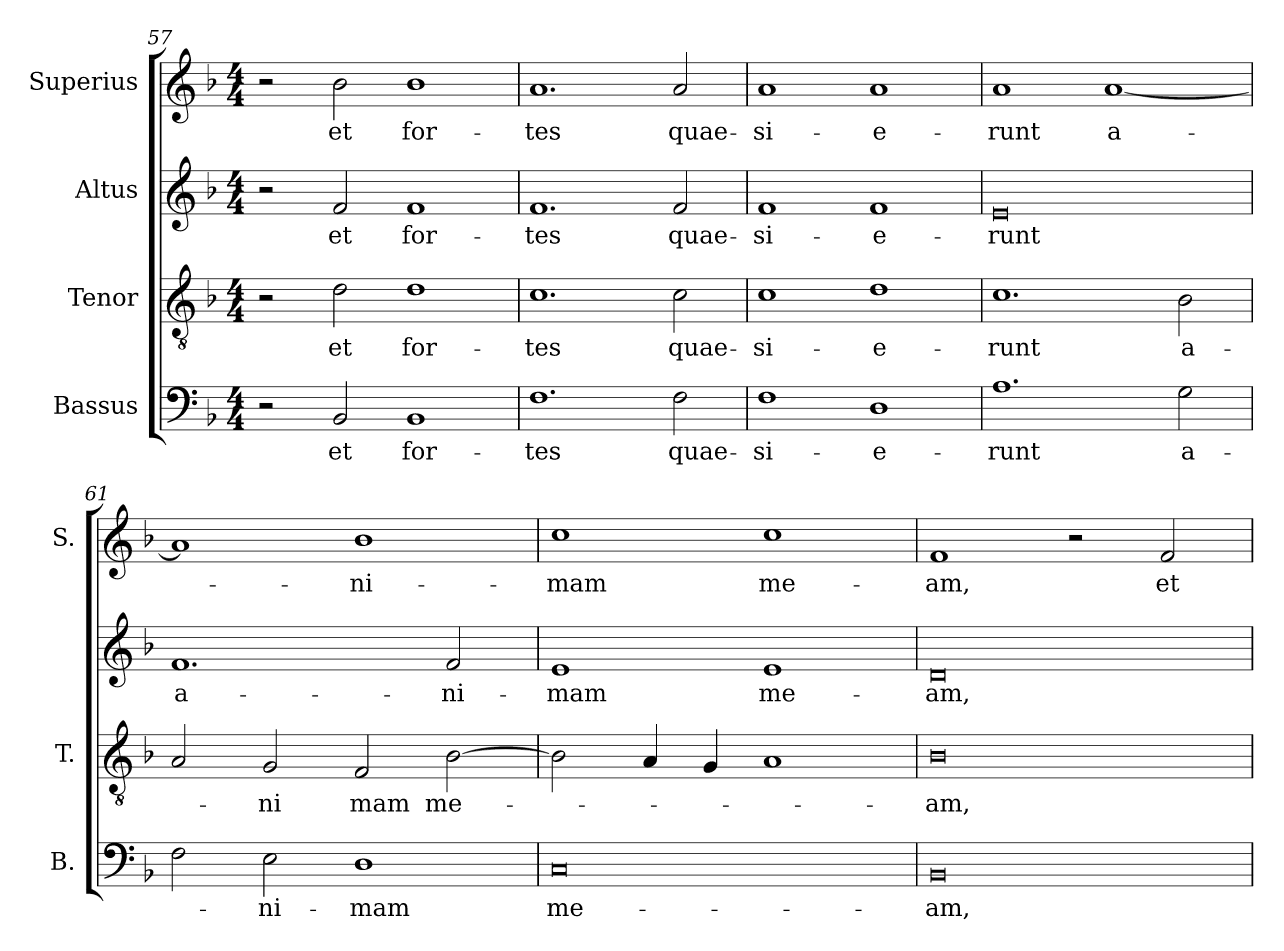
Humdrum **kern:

**kern	**text	**kern	**text	**kern	**text	**kern	**text
*part4	*part4	*part3	*part3	*part2	*part2	*part1	*part1
*staff4	*staff4	*staff3	*staff3	*staff2	*staff2	*staff1	*staff1
*I"Bassus	*	*I"Tenor	*	*I"Altus	*	*I"Superius	*
*I'B.	*	*I'T.	*	*	*	*I'S.	*
*clefF4	*	*clefGv2	*	*clefG2	*	*clefG2	*
*	*	*ITrd7c12	*	*	*	*	*
*k[b-]	*	*k[b-]	*	*k[b-]	*	*k[b-]	*
*F:	*	*F:	*	*F:	*	*F:	*
*M4/4	*	*M4/4	*	*M4/4	*	*M4/4	*
=57	=57	=57	=57	=57	=57	=57	=57
2r	.	2r	.	2r	.	2r	.
!	!LO:LY:b:color=#000000	!	!	!	!	!	!
!	!	!	!LO:LY:b:color=#000000	!	!	!	!
!	!	!	!	!	!LO:LY:b:color=#000000	!	!
!	!	!	!	!	!	!	!LO:LY:b:color=#000000
2BB-i/	et	2Di\	et	2fi/	et	2b-i\	et
!	!LO:LY:b:color=#000000	!	!	!	!	!	!
!	!	!	!LO:LY:b:color=#000000	!	!	!	!
!	!	!	!	!	!LO:LY:b:color=#000000	!	!
!	!	!	!	!	!	!	!LO:LY:b:color=#000000
1BB-i	for-	1Di	for-	1fi	for-	1b-i	for-
=58	=58	=58	=58	=58	=58	=58	=58
!	!LO:LY:b:color=#000000	!	!	!	!	!	!
!	!	!	!LO:LY:b:color=#000000	!	!	!	!
!	!	!	!	!	!LO:LY:b:color=#000000	!	!
!	!	!	!	!	!	!	!LO:LY:b:color=#000000
1.Fi	-tes	1.Ci	-tes	1.fi	-tes	1.ai	-tes
!	!LO:LY:b:color=#000000	!	!	!	!	!	!
!	!	!	!LO:LY:b:color=#000000	!	!	!	!
!	!	!	!	!	!LO:LY:b:color=#000000	!	!
!	!	!	!	!	!	!	!LO:LY:b:color=#000000
2Fi\	quae-	2Ci\	quae-	2fi/	quae-	2ai/	quae-
=59	=59	=59	=59	=59	=59	=59	=59
!	!LO:LY:b:color=#000000	!	!	!	!	!	!
!	!	!	!LO:LY:b:color=#000000	!	!	!	!
!	!	!	!	!	!LO:LY:b:color=#000000	!	!
!	!	!	!	!	!	!	!LO:LY:b:color=#000000
1Fi	-si-	1Ci	-si-	1fi	-si-	1ai	-si-
!	!LO:LY:b:color=#000000	!	!	!	!	!	!
!	!	!	!LO:LY:b:color=#000000	!	!	!	!
!	!	!	!	!	!LO:LY:b:color=#000000	!	!
!	!	!	!	!	!	!	!LO:LY:b:color=#000000
1Di	-e-	1Di	-e-	1fi	-e-	1ai	-e-
!!LO:PB:g=z
=60	=60	=60	=60	=60	=60	=60	=60
!	!LO:LY:b:color=#000000	!	!	!	!	!	!
!	!	!	!LO:LY:b:color=#000000	!	!	!	!
!	!	!	!	!	!LO:LY:b:color=#000000	!	!
!	!	!	!	!	!	!	!LO:LY:b:color=#000000
1.Ai	-runt	1.Ci	-runt	0ei	-runt	1ai	-runt
!	!	!	!	!	!	!	!LO:LY:b:color=#000000
.	.	.	.	.	.	[<1ai	a-
!	!LO:LY:b:color=#000000	!	!	!	!	!	!
!	!	!	!LO:LY:b:color=#000000	!	!	!	!
2Gi\	a-	2BB-i\	a-	.	.	.	.
=61	=61	=61	=61	=61	=61	=61	=61
!	!	!	!	!	!LO:LY:b:color=#000000	!	!
2Fi\	.	2AAi/	.	1.fi	a-	1ai]	.
!	!LO:LY:b:color=#000000	!	!	!	!	!	!
!	!	!	!LO:LY:b:color=#000000	!	!	!	!
2Ei\	-ni-	2GGi/	-ni	.	.	.	.
!	!LO:LY:b:color=#000000	!	!	!	!	!	!
!	!	!	!LO:LY:b:color=#000000	!	!	!	!
!	!	!	!	!	!	!	!LO:LY:b:color=#000000
1Di	-mam	2FFi/	mam	.	.	1b-i	-ni-
!	!	!	!LO:LY:b:color=#000000	!	!	!	!
!	!	!	!	!	!LO:LY:b:color=#000000	!	!
.	.	[>2BB-i\	me-	2fi/	-ni-	.	.
=62	=62	=62	=62	=62	=62	=62	=62
!	!LO:LY:b:color=#000000	!	!	!	!	!	!
!	!	!	!	!	!LO:LY:b:color=#000000	!	!
!	!	!	!	!	!	!	!LO:LY:b:color=#000000
0Ci	me-	2BB-i\]	.	1ei	-mam	1cci	-mam
.	.	4AAi/	.	.	.	.	.
.	.	4GGi/	.	.	.	.	.
!	!	!	!	!	!LO:LY:b:color=#000000	!	!
!	!	!	!	!	!	!	!LO:LY:b:color=#000000
.	.	1AAi	.	1ei	me-	1cci	me-
=63	=63	=63	=63	=63	=63	=63	=63
!	!LO:LY:b:color=#000000	!	!	!	!	!	!
!	!	!	!LO:LY:b:color=#000000	!	!	!	!
!	!	!	!	!	!LO:LY:b:color=#000000	!	!
!	!	!	!	!	!	!	!LO:LY:b:color=#000000
0BB-i	-am,	0BB-i	-am,	0di	-am,	1fi	-am,
.	.	.	.	.	.	2r	.
!	!	!	!	!	!	!	!LO:LY:b:color=#000000
.	.	.	.	.	.	2fi/	et
=	=	=	=	=	=	=	=
*-	*-	*-	*-	*-	*-	*-	*-
